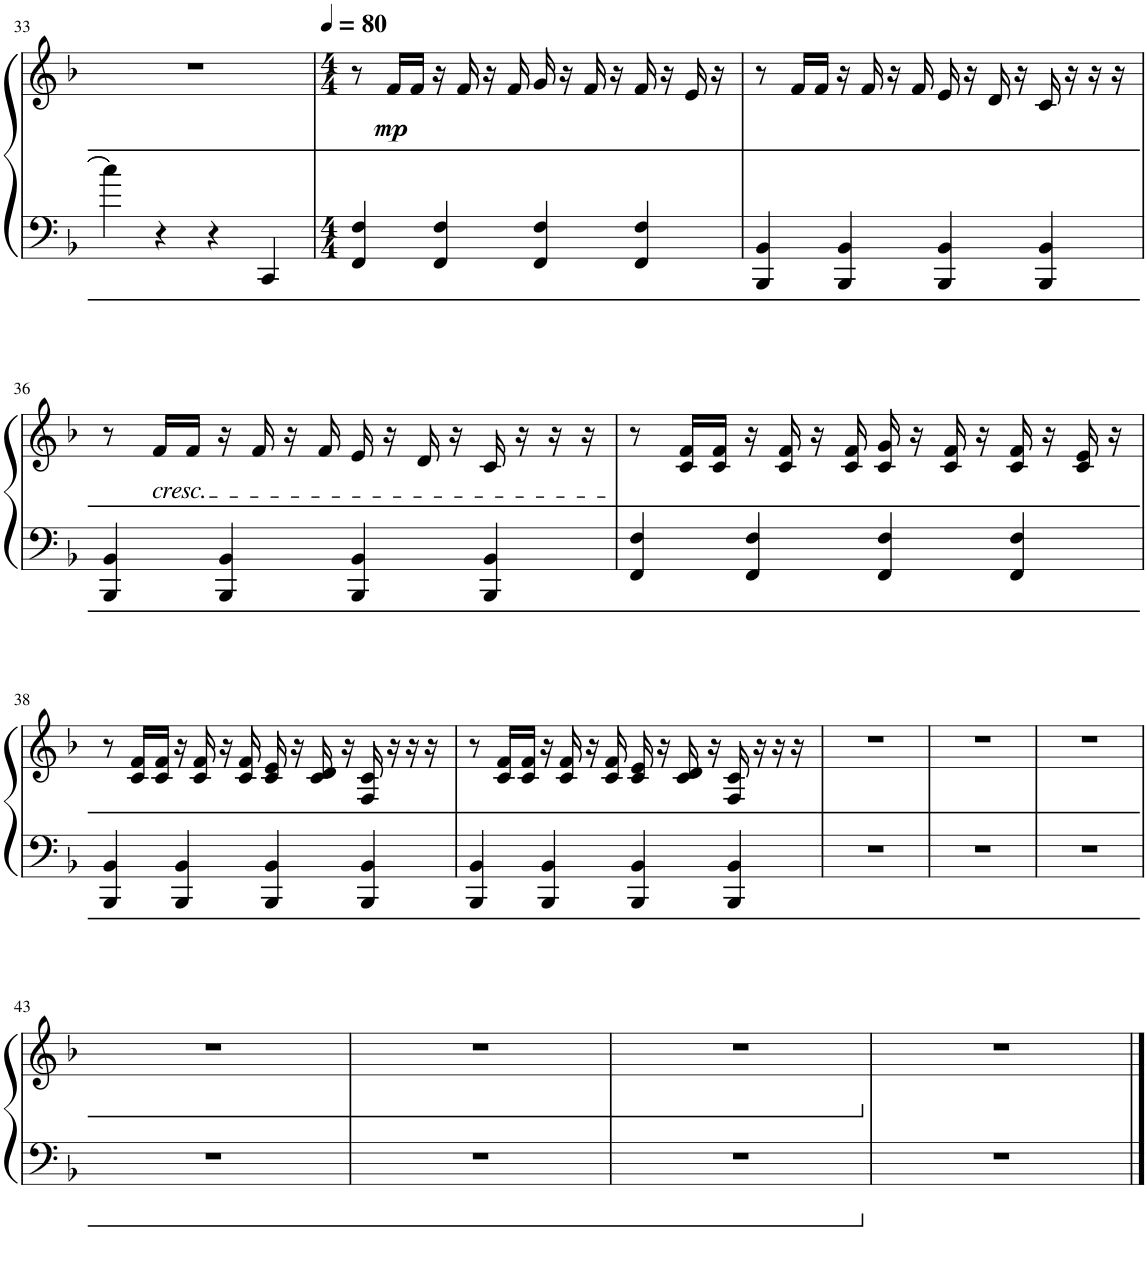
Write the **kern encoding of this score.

**kern	**kern	**dynam
*part1	*part1	*part1
*staff2	*staff1	*staff1/2
*I"Piano	*	*
*I'Pno.	*	*
!!LO:PB:g=z
*clefF4	*clefG2	*
*k[b-]	*k[b-]	*
*M4/4	*M4/4	*
=33	=33	=33
4cc\]	1r	.
4r	.	.
4r	.	.
4CC/	.	.
=34	=34	=34
*M4/4	*M4/4	*
*	*MM80	*
4FF/ 4F/	8r	.
!	!	!LO:DY:b
.	16f/LL	mp
.	16f/JJ	.
4FF/ 4F/	16r	.
.	16f/	.
.	16r	.
.	16f/	.
4FF/ 4F/	16g/	.
.	16r	.
.	16f/	.
.	16r	.
4FF/ 4F/	16f/	.
.	16r	.
.	16e/	.
.	16r	.
=35	=35	=35
4BBB-/ 4BB-/	8r	.
.	16f/LL	.
.	16f/JJ	.
4BBB-/ 4BB-/	16r	.
.	16f/	.
.	16r	.
.	16f/	.
4BBB-/ 4BB-/	16e/	.
.	16r	.
.	16d/	.
.	16r	.
4BBB-/ 4BB-/	16c/	.
.	16r	.
.	16r	.
.	16r	.
!!LO:LB:g=z
=36	=36	=36
4BBB-/ 4BB-/	8r	.
!	!LO:TX:b:i:t=cresc.	!
.	16f/LL	.
.	16f/JJ	.
4BBB-/ 4BB-/	16r	.
.	16f/	.
.	16r	.
.	16f/	.
4BBB-/ 4BB-/	16e/	.
.	16r	.
.	16d/	.
.	16r	.
4BBB-/ 4BB-/	16c/	.
.	16r	.
.	16r	.
.	16r	.
=37	=37	=37
4FF/ 4F/	8r	.
.	16c/ 16f/LL	.
.	16c/ 16f/JJ	.
4FF/ 4F/	16r	.
.	16c/ 16f/	.
.	16r	.
.	16c/ 16f/	.
4FF/ 4F/	16c/ 16g/	.
.	16r	.
.	16c/ 16f/	.
.	16r	.
4FF/ 4F/	16c/ 16f/	.
.	16r	.
.	16c/ 16e/	.
.	16r	.
!!LO:LB:g=z
=38	=38	=38
4BBB-/ 4BB-/	8r	.
.	16c/ 16f/LL	.
.	16c/ 16f/JJ	.
4BBB-/ 4BB-/	16r	.
.	16c/ 16f/	.
.	16r	.
.	16c/ 16f/	.
4BBB-/ 4BB-/	16c/ 16e/	.
.	16r	.
.	16c/ 16d/	.
.	16r	.
4BBB-/ 4BB-/	16F/ 16c/	.
.	16r	.
.	16r	.
.	16r	.
=39	=39	=39
4BBB-/ 4BB-/	8r	.
.	16c/ 16f/LL	.
.	16c/ 16f/JJ	.
4BBB-/ 4BB-/	16r	.
.	16c/ 16f/	.
.	16r	.
.	16c/ 16f/	.
4BBB-/ 4BB-/	16c/ 16e/	.
.	16r	.
.	16c/ 16d/	.
.	16r	.
4BBB-/ 4BB-/	16F/ 16c/	.
.	16r	.
.	16r	.
.	16r	.
=40	=40	=40
1r	1r	.
=41	=41	=41
1r	1r	.
=42	=42	=42
1r	1r	.
!!LO:LB:g=z
=43	=43	=43
1r	1r	.
=44	=44	=44
1r	1r	.
=45	=45	=45
1r	1r	.
=46	=46	=46
1r	1r	.
==	==	==
*-	*-	*-
